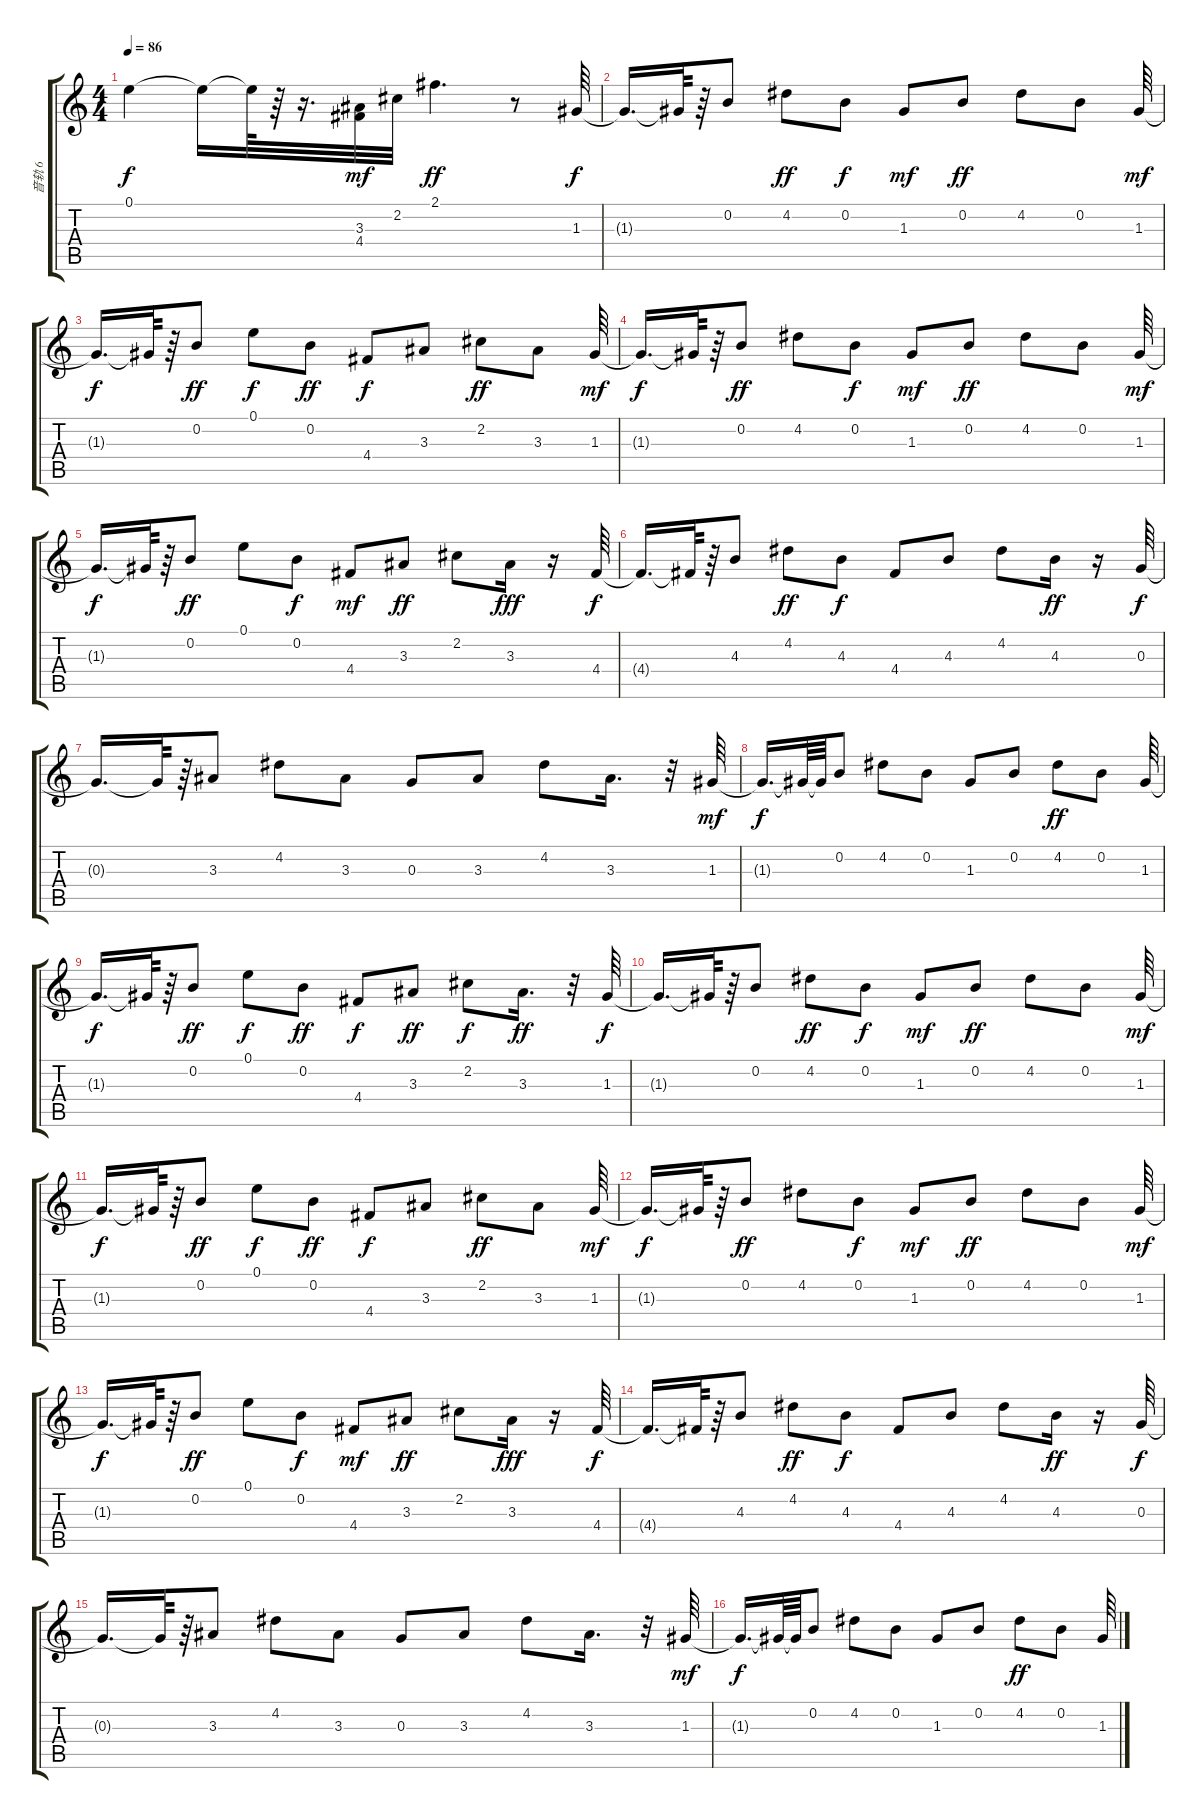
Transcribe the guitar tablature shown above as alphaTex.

\track ("音轨 6" "音轨 6") {instrument acousticguitarsteel}
\staff {score tabs}
\tuning (E4 B3 G3 D3 A2 E2) {hide}
\ts (4 4)
\tempo 86
\clef g2
\ks c
0.1{t}.4{dy f} 0.1{t}.16 0.1{t}.64 r.64 r.16{d} (3.3 4.4).32{dy mf} 2.2.32 2.1.4{d dy ff} r.8 1.3.64{dy f} |
1.3{t}.16{d} 1.3{t}.64 r.64 0.2.8 4.2.8{dy ff} 0.2.8{dy f} 1.3.8{dy mf} 0.2.8{dy ff} 4.2.8 0.2.8 1.3.64{dy mf} |
1.3{t}.16{d dy f} 1.3{t}.64 r.64 0.2.8{dy ff} 0.1.8{dy f} 0.2.8{dy ff} 4.4.8{dy f} 3.3.8 2.2.8{dy ff} 3.3.8 1.3.64{dy mf} |
1.3{t}.16{d dy f} 1.3{t}.64 r.64 0.2.8{dy ff} 4.2.8 0.2.8{dy f} 1.3.8{dy mf} 0.2.8{dy ff} 4.2.8 0.2.8 1.3.64{dy mf} |
1.3{t}.16{d dy f} 1.3{t}.64 r.64 0.2.8{dy ff} 0.1.8 0.2.8{dy f} 4.4.8{dy mf} 3.3.8{dy ff} 2.2.8 3.3.16{dy fff} r.16 4.4.64{dy f} |
4.4{t}.16{d} 4.4{t}.64 r.64 4.3.8 4.2.8{dy ff} 4.3.8{dy f} 4.4.8 4.3.8 4.2.8 4.3.16{dy ff} r.16 0.3.64{dy f} |
0.3{t}.16{d} 0.3{t}.64 r.64 3.3.8 4.2.8 3.3.8 0.3.8 3.3.8 4.2.8 3.3.16{d} r.32 1.3.64{dy mf} |
1.3{t}.16{d dy f} 1.3{t}.64 1.3{t}.64 0.2.8 4.2.8 0.2.8 1.3.8 0.2.8 4.2.8{dy ff} 0.2.8 1.3.64 |
1.3{t}.16{d dy f} 1.3{t}.64 r.64 0.2.8{dy ff} 0.1.8{dy f} 0.2.8{dy ff} 4.4.8{dy f} 3.3.8{dy ff} 2.2.8{dy f} 3.3.16{d dy ff} r.32 1.3.64{dy f} |
1.3{t}.16{d} 1.3{t}.64 r.64 0.2.8 4.2.8{dy ff} 0.2.8{dy f} 1.3.8{dy mf} 0.2.8{dy ff} 4.2.8 0.2.8 1.3.64{dy mf} |
1.3{t}.16{d dy f} 1.3{t}.64 r.64 0.2.8{dy ff} 0.1.8{dy f} 0.2.8{dy ff} 4.4.8{dy f} 3.3.8 2.2.8{dy ff} 3.3.8 1.3.64{dy mf} |
1.3{t}.16{d dy f} 1.3{t}.64 r.64 0.2.8{dy ff} 4.2.8 0.2.8{dy f} 1.3.8{dy mf} 0.2.8{dy ff} 4.2.8 0.2.8 1.3.64{dy mf} |
1.3{t}.16{d dy f} 1.3{t}.64 r.64 0.2.8{dy ff} 0.1.8 0.2.8{dy f} 4.4.8{dy mf} 3.3.8{dy ff} 2.2.8 3.3.16{dy fff} r.16 4.4.64{dy f} |
4.4{t}.16{d} 4.4{t}.64 r.64 4.3.8 4.2.8{dy ff} 4.3.8{dy f} 4.4.8 4.3.8 4.2.8 4.3.16{dy ff} r.16 0.3.64{dy f} |
0.3{t}.16{d} 0.3{t}.64 r.64 3.3.8 4.2.8 3.3.8 0.3.8 3.3.8 4.2.8 3.3.16{d} r.32 1.3.64{dy mf} |
1.3{t}.16{d dy f} 1.3{t}.64 1.3{t}.64 0.2.8 4.2.8 0.2.8 1.3.8 0.2.8 4.2.8{dy ff} 0.2.8 1.3.64
